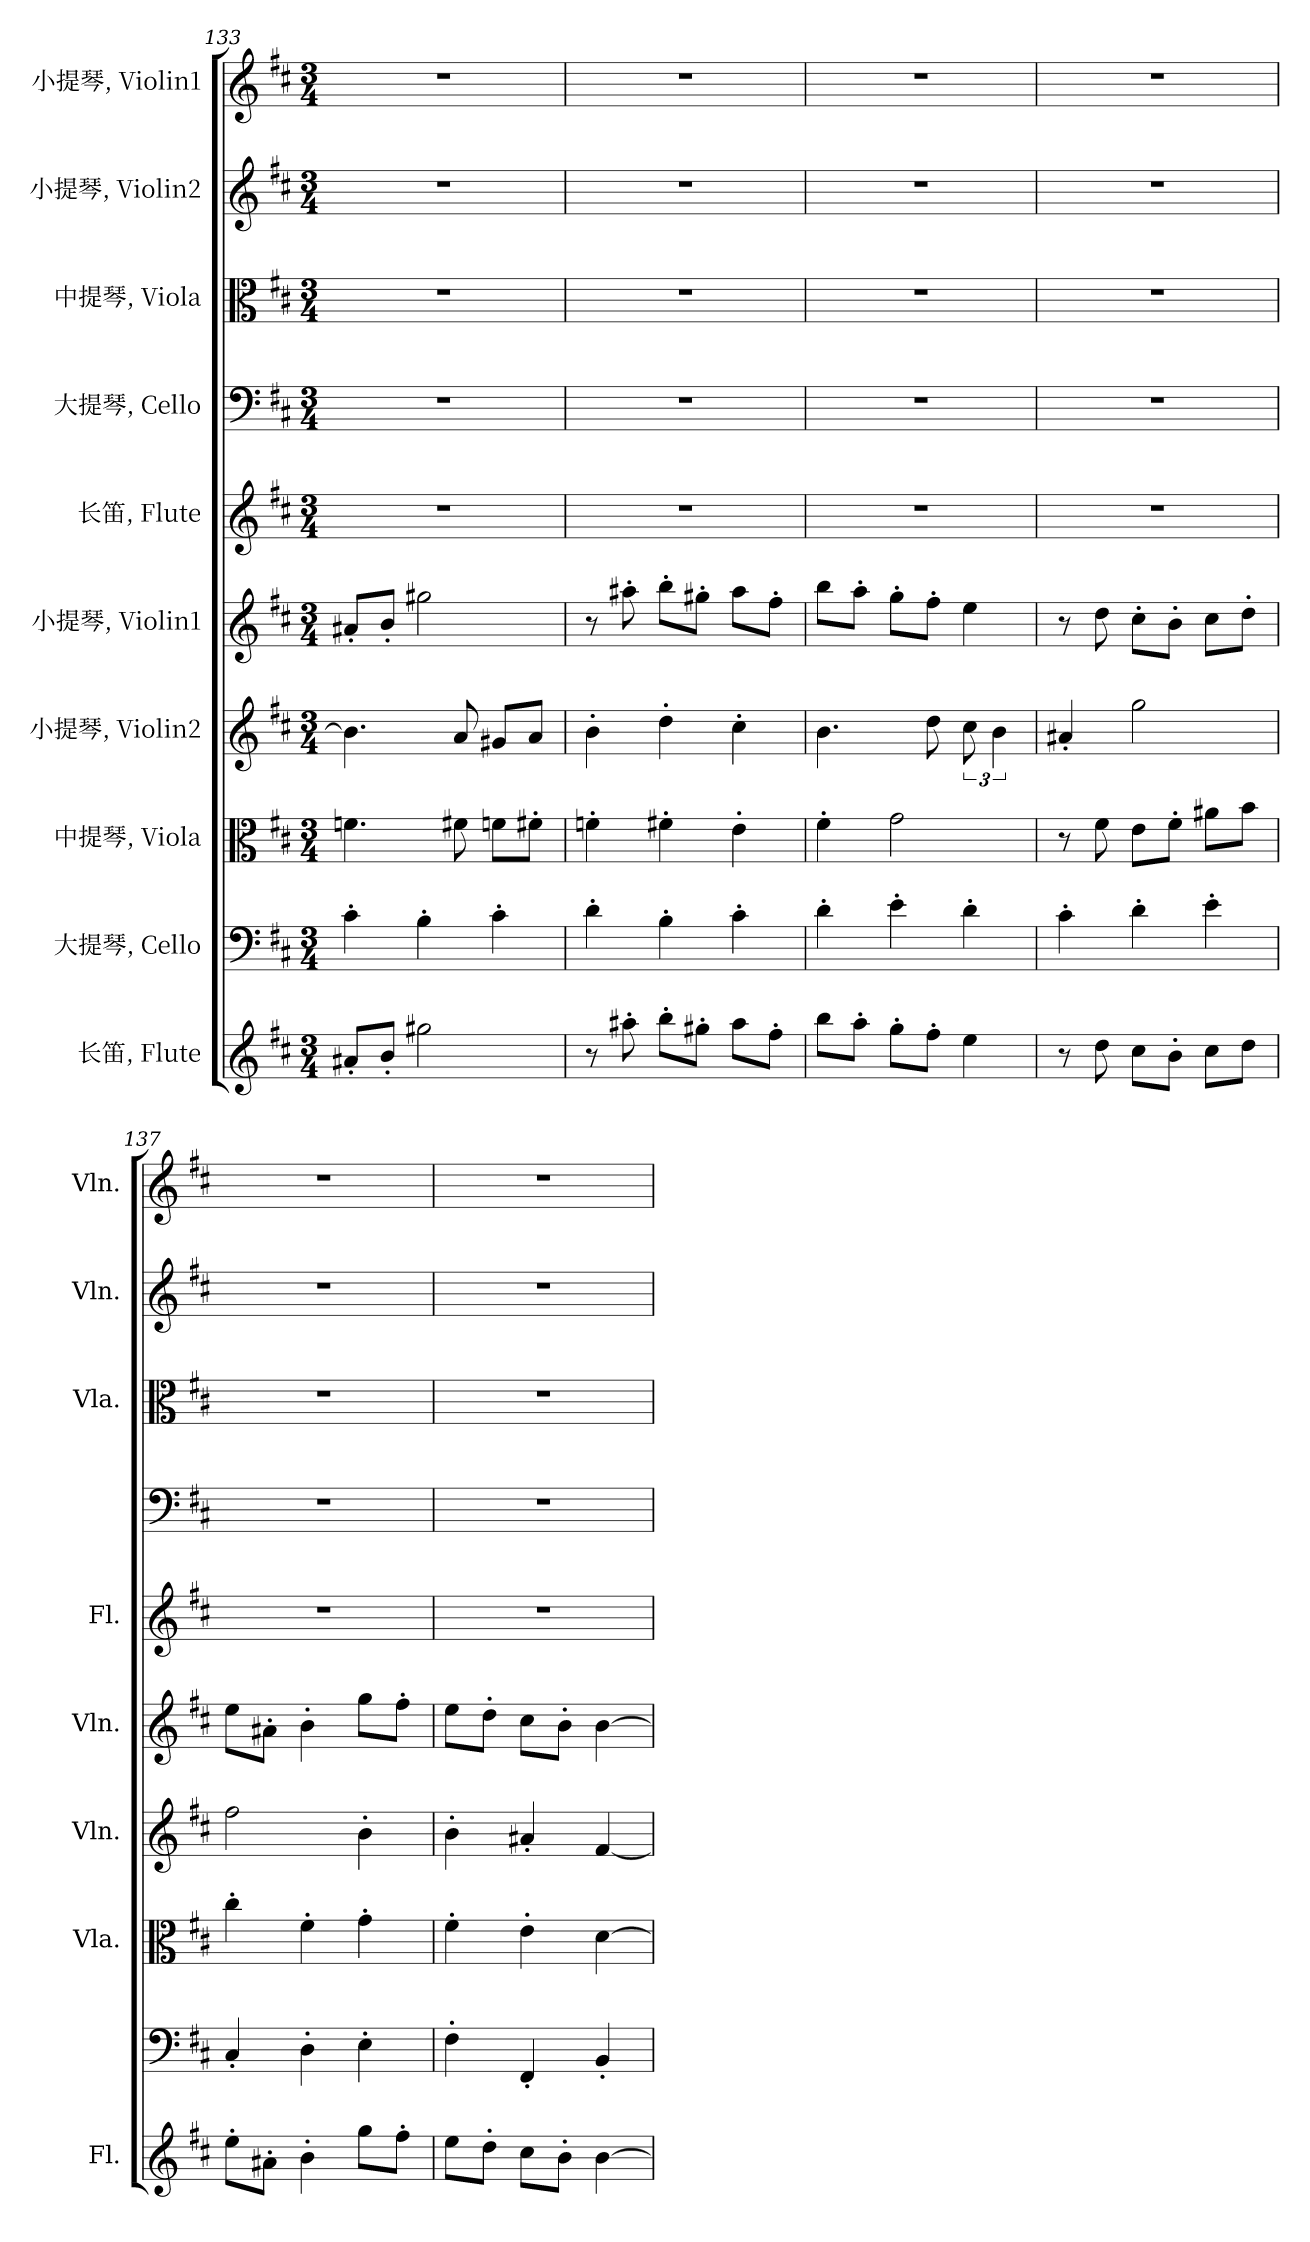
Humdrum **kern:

**kern	**kern	**kern	**kern	**kern	**kern	**kern	**kern	**kern	**kern
*part10	*part9	*part8	*part7	*part6	*part5	*part4	*part3	*part2	*part1
*staff10	*staff9	*staff8	*staff7	*staff6	*staff5	*staff4	*staff3	*staff2	*staff1
*I"长笛, Flute	*I"大提琴, Cello	*I"中提琴, Viola	*I"小提琴, Violin2	*I"小提琴, Violin1	*I"长笛, Flute	*I"大提琴, Cello	*I"中提琴, Viola	*I"小提琴, Violin2	*I"小提琴, Violin1
*I'Fl.	*	*I'Vla.	*I'Vln.	*I'Vln.	*I'Fl.	*	*I'Vla.	*I'Vln.	*I'Vln.
*clefG2	*clefF4	*clefC3	*clefG2	*clefG2	*clefG2	*clefF4	*clefC3	*clefG2	*clefG2
*k[f#c#]	*k[f#c#]	*k[f#c#]	*k[f#c#]	*k[f#c#]	*k[f#c#]	*k[f#c#]	*k[f#c#]	*k[f#c#]	*k[f#c#]
*M3/4	*M3/4	*M3/4	*M3/4	*M3/4	*M3/4	*M3/4	*M3/4	*M3/4	*M3/4
=133	=133	=133	=133	=133	=133	=133	=133	=133	=133
8a#X'/L	4c#'\	4.fn\	4.b\]	8a#X'/L	2.r	2.r	2.r	2.r	2.r
8b'/J	.	.	.	8b'/J	.	.	.	.	.
2gg#X\	4B'\	.	.	2gg#X\	.	.	.	.	.
.	.	8f#X\	8a/	.	.	.	.	.	.
.	4c#'\	8fn\L	8g#X/L	.	.	.	.	.	.
.	.	8f#X'\J	8a/J	.	.	.	.	.	.
=134	=134	=134	=134	=134	=134	=134	=134	=134	=134
8r	4d'\	4fn'\	4b'\	8r	2.r	2.r	2.r	2.r	2.r
8aa#X'\	.	.	.	8aa#X'\	.	.	.	.	.
8bb'\L	4B'\	4f#X'\	4dd'\	8bb'\L	.	.	.	.	.
8gg#X'\J	.	.	.	8gg#X'\J	.	.	.	.	.
8aa#\L	4c#'\	4e'\	4cc#'\	8aa#\L	.	.	.	.	.
8ff#'\J	.	.	.	8ff#'\J	.	.	.	.	.
=135	=135	=135	=135	=135	=135	=135	=135	=135	=135
8bb\L	4d'\	4f#'\	4.b\	8bb\L	2.r	2.r	2.r	2.r	2.r
8aa'\J	.	.	.	8aa'\J	.	.	.	.	.
8gg'\L	4e'\	2g\	.	8gg'\L	.	.	.	.	.
8ff#'\J	.	.	8dd\	8ff#'\J	.	.	.	.	.
4ee\	4d'\	.	12cc#\	4ee\	.	.	.	.	.
.	.	.	6b\	.	.	.	.	.	.
=136	=136	=136	=136	=136	=136	=136	=136	=136	=136
8r	4c#'\	8r	4a#X'/	8r	2.r	2.r	2.r	2.r	2.r
8dd\	.	8f#\	.	8dd\	.	.	.	.	.
8cc#\L	4d'\	8e\L	2gg\	8cc#'\L	.	.	.	.	.
8b'\J	.	8f#'\J	.	8b'\J	.	.	.	.	.
8cc#\L	4e'\	8a#X\L	.	8cc#\L	.	.	.	.	.
8dd\J	.	8b\J	.	8dd'\J	.	.	.	.	.
!!LO:PB:g=z
=137	=137	=137	=137	=137	=137	=137	=137	=137	=137
8ee'\L	4C#'/	4cc#'\	2ff#\	8ee\L	2.r	2.r	2.r	2.r	2.r
8a#X'\J	.	.	.	8a#X'\J	.	.	.	.	.
4b'\	4D'\	4f#'\	.	4b'\	.	.	.	.	.
8gg\L	4E'\	4g'\	4b'\	8gg\L	.	.	.	.	.
8ff#'\J	.	.	.	8ff#'\J	.	.	.	.	.
=138	=138	=138	=138	=138	=138	=138	=138	=138	=138
8ee\L	4F#'\	4f#'\	4b'\	8ee\L	2.r	2.r	2.r	2.r	2.r
8dd'\J	.	.	.	8dd'\J	.	.	.	.	.
8cc#\L	4FF#'/	4e'\	4a#X'/	8cc#\L	.	.	.	.	.
8b'\J	.	.	.	8b'\J	.	.	.	.	.
[4b\	4BB'/	[4d\	[4f#/	[4b\	.	.	.	.	.
=	=	=	=	=	=	=	=	=	=
*-	*-	*-	*-	*-	*-	*-	*-	*-	*-
